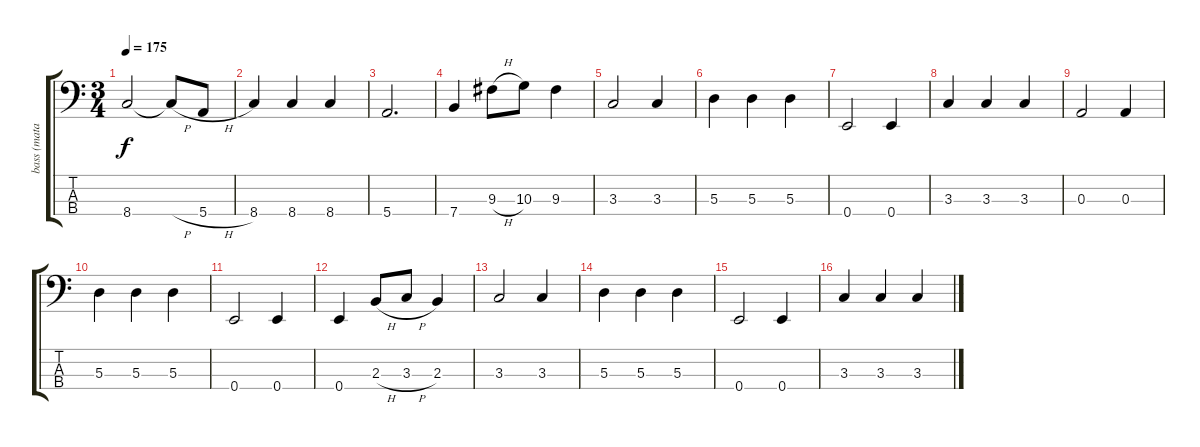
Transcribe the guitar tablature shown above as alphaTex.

\track ("bass (matatabi)" "bass (mata") {instrument electricbasspick}
\staff {score tabs}
\tuning (G2 D2 A1 E1) {hide}
\ts (3 4)
\tempo 175
\clef f4
\ks c
8.4.2{dy f} 8.4{h t}.8 5.4{h}.8 |
8.4.4 8.4.4 8.4.4 |
5.4.2{d} |
7.4.4 9.3{h}.8 10.3.8 9.3.4 |
3.3.2 3.3.4 |
5.3.4 5.3.4 5.3.4 |
0.4.2 0.4.4 |
3.3.4 3.3.4 3.3.4 |
0.3.2 0.3.4 |
5.3.4 5.3.4 5.3.4 |
0.4.2 0.4.4 |
0.4.4 2.3{h}.8 3.3{h}.8 2.3.4 |
3.3.2 3.3.4 |
5.3.4 5.3.4 5.3.4 |
0.4.2 0.4.4 |
3.3.4 3.3.4 3.3.4
